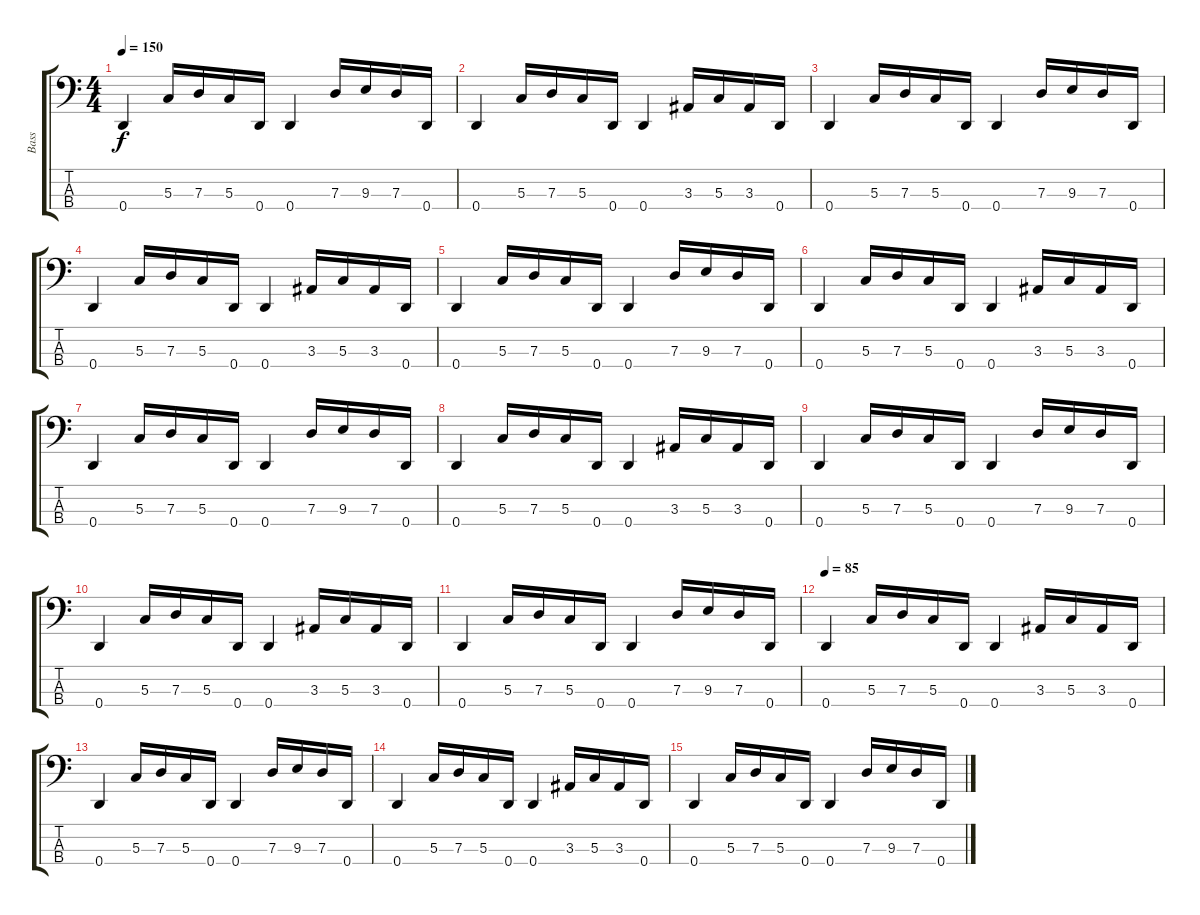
\track ("Bass" "Bass") {instrument electricbassfinger}
\staff {score tabs}
\tuning (F2 C2 G1 D1) {hide}
\ts (4 4)
\tempo 150
\clef f4
\ks c
0.4.4{dy f} 5.3.16 7.3.16 5.3.16 0.4.16 0.4.4 7.3.16 9.3.16 7.3.16 0.4.16 |
0.4.4 5.3.16 7.3.16 5.3.16 0.4.16 0.4.4 3.3.16 5.3.16 3.3.16 0.4.16 |
0.4.4 5.3.16 7.3.16 5.3.16 0.4.16 0.4.4 7.3.16 9.3.16 7.3.16 0.4.16 |
0.4.4 5.3.16 7.3.16 5.3.16 0.4.16 0.4.4 3.3.16 5.3.16 3.3.16 0.4.16 |
0.4.4 5.3.16 7.3.16 5.3.16 0.4.16 0.4.4 7.3.16 9.3.16 7.3.16 0.4.16 |
0.4.4 5.3.16 7.3.16 5.3.16 0.4.16 0.4.4 3.3.16 5.3.16 3.3.16 0.4.16 |
0.4.4 5.3.16 7.3.16 5.3.16 0.4.16 0.4.4 7.3.16 9.3.16 7.3.16 0.4.16 |
0.4.4 5.3.16 7.3.16 5.3.16 0.4.16 0.4.4 3.3.16 5.3.16 3.3.16 0.4.16 |
0.4.4 5.3.16 7.3.16 5.3.16 0.4.16 0.4.4 7.3.16 9.3.16 7.3.16 0.4.16 |
0.4.4 5.3.16 7.3.16 5.3.16 0.4.16 0.4.4 3.3.16 5.3.16 3.3.16 0.4.16 |
0.4.4 5.3.16 7.3.16 5.3.16 0.4.16 0.4.4 7.3.16 9.3.16 7.3.16 0.4.16 |
\tempo 85
0.4.4 5.3.16 7.3.16 5.3.16 0.4.16 0.4.4 3.3.16 5.3.16 3.3.16 0.4.16 |
0.4.4 5.3.16 7.3.16 5.3.16 0.4.16 0.4.4 7.3.16 9.3.16 7.3.16 0.4.16 |
0.4.4 5.3.16 7.3.16 5.3.16 0.4.16 0.4.4 3.3.16 5.3.16 3.3.16 0.4.16 |
0.4.4 5.3.16 7.3.16 5.3.16 0.4.16 0.4.4 7.3.16 9.3.16 7.3.16 0.4.16
